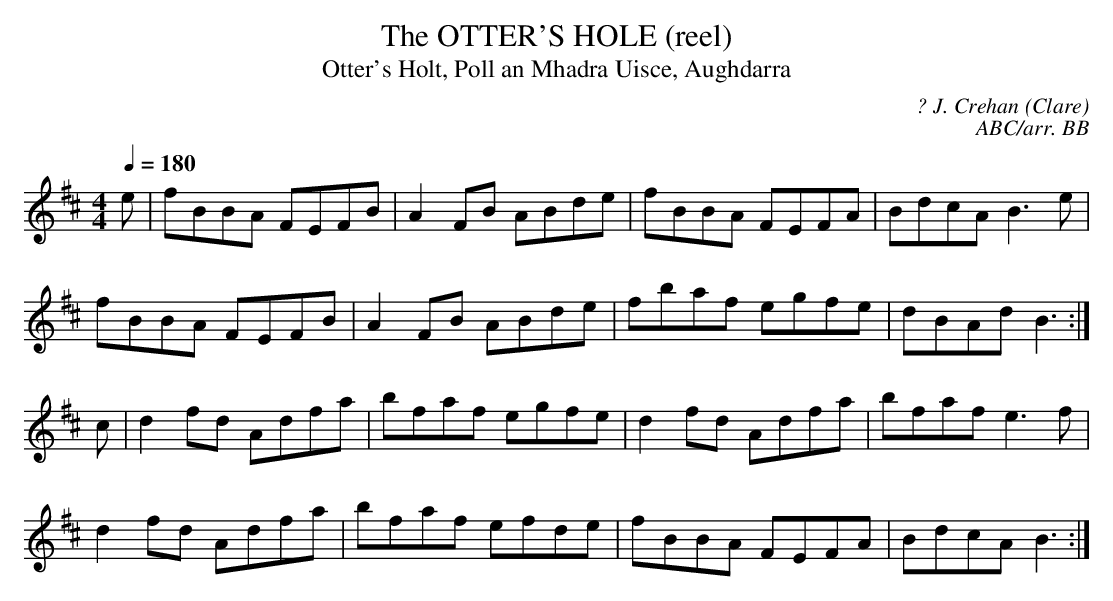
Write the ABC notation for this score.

X:1
T:OTTER'S HOLE (reel), The
T:Otter's Holt, Poll an Mhadra Uisce, Aughdarra
C:? J. Crehan (Clare)
C:ABC/arr. BB
M:4/4
L:1/8
Q:1/4=180
K:Bm
e|fBBA FEFB|A2FB ABde|fBBA FEFA|BdcA B3e|
fBBA FEFB|A2FB ABde|fbaf egfe|dBAd B3 :|
c|d2fd Adfa|bfaf egfe|d2fd Adfa|bfaf e3f|
d2fd Adfa|bfaf efde|fBBA FEFA|BdcA B3 :|
